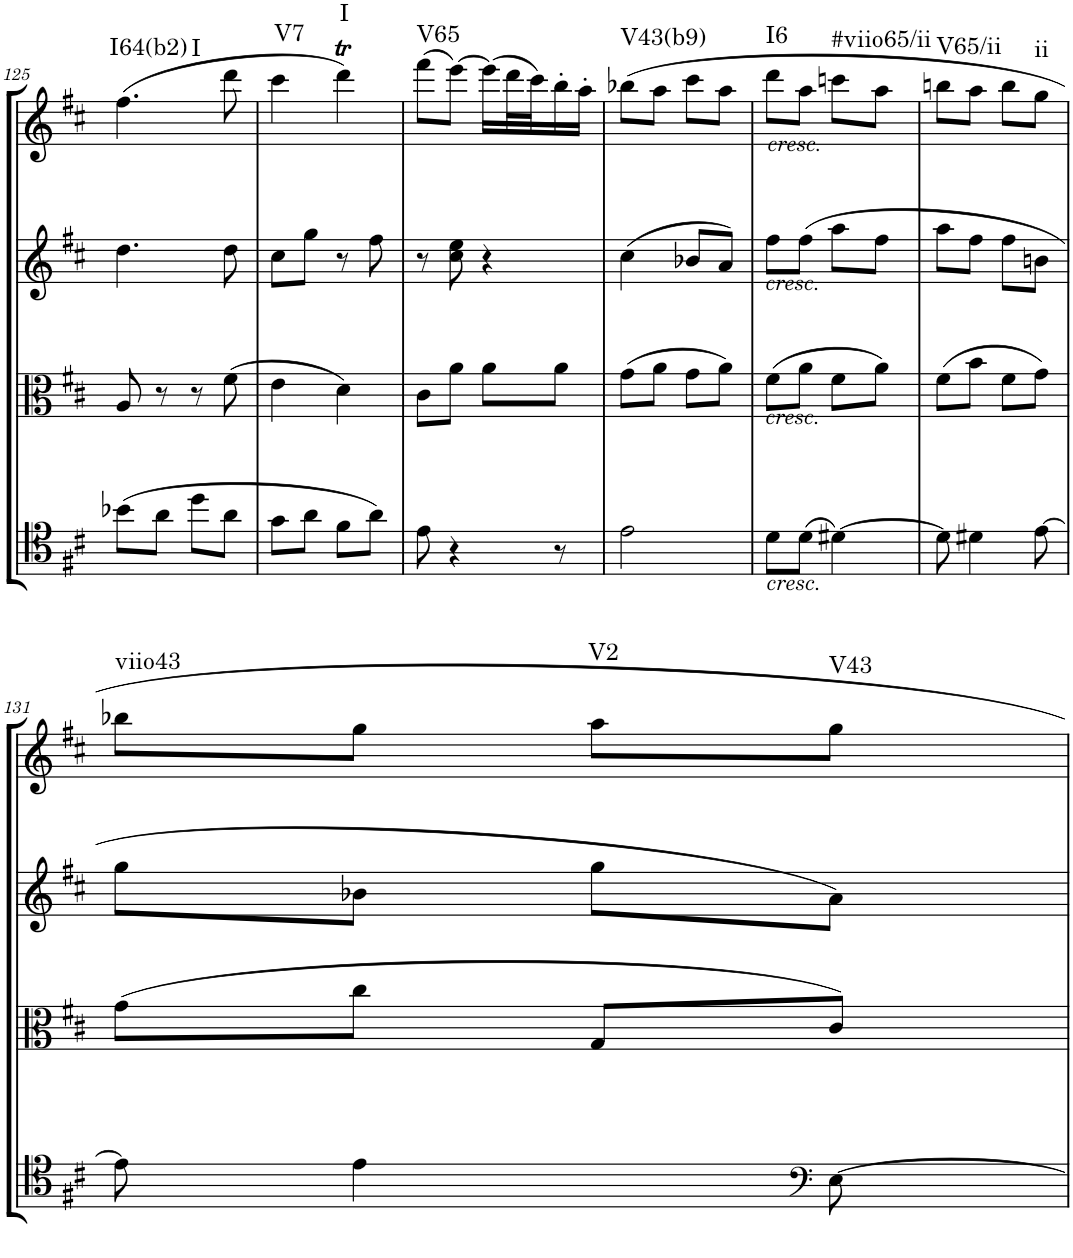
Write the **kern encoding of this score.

**kern	**kern	**kern	**kern	**harte
*part4	*part3	*part2	*part1	*part1
*staff4	*staff3	*staff2	*staff1	*
*I"Cello	*I"Viola	*I"2nd Violin	*I"1st Violin	*
*	*I'Vla	*I'Vln	*I'Vln	*
!!LO:PB:g=z
*clefF4	*clefC3	*clefG2	*clefG2	*
*k[f#c#]	*k[f#c#]	*k[f#c#]	*k[f#c#]	*
*M2/4	*M2/4	*M2/4	*M2/4	*
=125	=125	=125	=125	=125
!	!	!	!	!LO:H:n=1:kt=I64(b2)
!	!	!	!	!LO:H:n=2:kt=I
(8b-X\L	8A/	4.dd\	(4.ff#\	N N
8a\J	8r	.	.	.
8dd\L	8r	.	.	.
8a\J	(8f#\	8dd\	8ddd\	.
=126	=126	=126	=126	=126
!	!	!	!	!LO:H:kt=V7
8g\L	4e\	8cc#\L	4ccc#\	N
8a\J	.	8gg\J	.	.
!	!	!	!	!LO:H:kt=I
8f#\L	4d\)	8r	4dddT\)	N
8a\J)	.	8ff#\	.	.
=127	=127	=127	=127	=127
!	!	!	!	!LO:H:kt=V65
8e\	8c#\L	8r	(8fff#\L	N
4r	8a\J	8cc#\ 8ee\	[8eee\J)	.
.	8a\L	4r	(16eee\LL]	.
.	.	.	32ddd\L	.
.	.	.	32ccc#\J)	.
8r	8a\J	.	16bb'\	.
.	.	.	16aa'\JJ	.
=128	=128	=128	=128	=128
!	!	!	!	!LO:H:kt=V43(b9)
2e\	(8g\L	(4cc#\	8bb-X\L	N
.	8a\J	.	8aa\J	.
.	8g\L	8b-X/L	8ccc#\L	.
.	8a\J)	8a/J)	8aa\J	.
=129	=129	=129	=129	=129
!	!	!	!LO:TX:a:i:t=cresc.	!
!	!	!LO:TX:a:i:t=cresc.	!	!
!	!LO:TX:a:i:t=cresc.	!	!	!
!LO:TX:b:i:t=cresc.	!	!	!	!LO:H:kt=I6
8d\L	(8f#\L	8ff#\L	8ddd\L	N
(8d\J	8a\J	(8ff#\J	8aa\J	.
!	!	!	!	!LO:H:kt=#viio65/ii
[4d#X\)	8f#\L	8aa\L	8cccn\L	N
.	8a\J)	8ff#\J	8aa\J	.
=130	=130	=130	=130	=130
!	!	!	!	!LO:H:kt=V65/ii
8d#\]	(8f#\L	8aa\L	8bbn\L	N
4d#X\	8b\J	8ff#\J	8aa\J	.
.	8f#\L	8ff#\L	8bb\L	.
!	!	!	!	!LO:H:kt=ii
[8e\	8g\J)	8bn\J	8gg\J	N
!!LO:LB:g=z
=131	=131	=131	=131	=131
!	!	!	!	!LO:H:kt=viio43
8e\]	(8g\L	8gg\L	8bb-X\L	N
4e\	8cc#\J	8b-X\J	8gg\J	.
!	!	!	!	!LO:H:kt=V2
.	8G/L	8gg\L	8aa\L	N
*clefF4	*	*	*	*
!	!	!	!	!LO:H:kt=V43
[8E\	8c#/J)	8a\J)	8gg\J	N
=	=	=	=	=
*-	*-	*-	*-	*-
